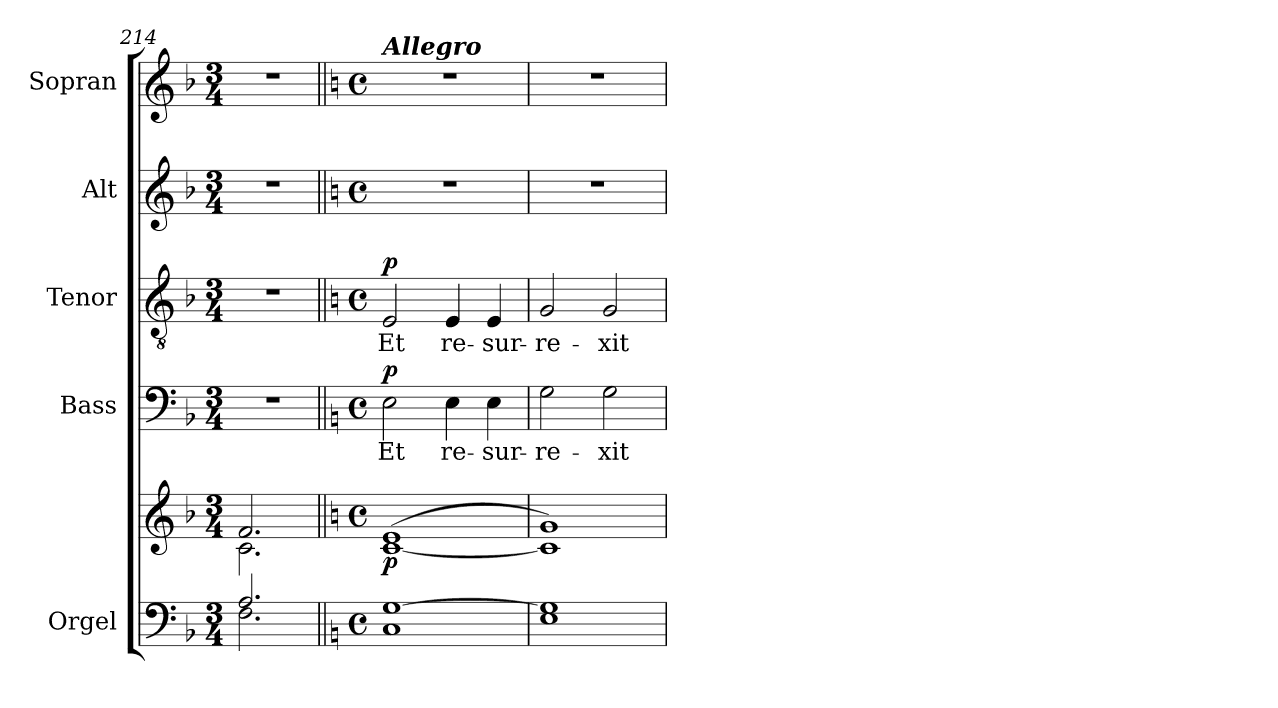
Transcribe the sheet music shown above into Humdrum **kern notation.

**kern	**kern	**dynam	**kern	**text	**dynam	**kern	**text	**dynam	**kern	**kern
*part5	*part5	*part5	*part4	*part4	*part4	*part3	*part3	*part3	*part2	*part1
*staff6	*staff5	*staff5/6	*staff4	*staff4	*staff4	*staff3	*staff3	*staff3	*staff2	*staff1
*I"Orgel	*	*	*I"Bass	*	*	*I"Tenor	*	*	*I"Alt	*I"Sopran
*I'Org.	*	*	*I'B.	*	*	*I'T.	*	*	*I'A.	*I'S.
*clefF4	*clefG2	*	*clefF4	*	*	*clefGv2	*	*	*clefG2	*clefG2
*k[b-]	*k[b-]	*	*k[b-]	*	*	*k[b-]	*	*	*k[b-]	*k[b-]
*F:	*F:	*	*F:	*	*	*F:	*	*	*F:	*F:
*M3/4	*M3/4	*	*M3/4	*	*	*M3/4	*	*	*M3/4	*M3/4
=214	=214	=214	=214	=214	=214	=214	=214	=214	=214	=214
*^	*^	*	*	*	*	*	*	*	*	*
2.A/	2.F\	2.f/	2.c\	.	2.r	.	.	2.r	.	.	2.r	2.r
=215||	=215||	=215||	=215||	=215||	=215||	=215||	=215||	=215||	=215||	=215||	=215||	=215||
*k[]	*	*k[]	*	*	*k[]	*	*	*k[]	*	*	*k[]	*k[]
*C:	*	*C:	*	*	*C:	*	*	*C:	*	*	*C:	*C:
*M4/4	*	*M4/4	*	*	*M4/4	*	*	*M4/4	*	*	*M4/4	*M4/4
*met(c)	*	*met(c)	*	*	*met(c)	*	*	*met(c)	*	*	*met(c)	*met(c)
!	!	!	!	!	!	!	!	!	!	!	!	!LO:TX:a:Bi:t=Allegro
!	!	!	!	!LO:DY:b	!	!LO:LY:b	!LO:DY:a	!	!LO:LY:b	!LO:DY:a	!	!
[>1G	1C	(>1e	[<1c	p	2E\	Et	p	2E/	Et	p	1r	1r
!	!	!	!	!	!	!LO:LY:b	!	!	!LO:LY:b	!	!	!
.	.	.	.	.	4E\	re-	.	4E/	re-	.	.	.
!	!	!	!	!	!	!LO:LY:b	!	!	!LO:LY:b	!	!	!
.	.	.	.	.	4E\	-sur-	.	4E/	-sur-	.	.	.
!!LO:LB:g=z
=216	=216	=216	=216	=216	=216	=216	=216	=216	=216	=216	=216	=216
!	!	!	!	!	!	!LO:LY:b	!	!	!LO:LY:b	!	!	!
1G]	1E	1g)	1c]	.	2G\	-re-	.	2G/	-re-	.	1r	1r
!	!	!	!	!	!	!LO:LY:b	!	!	!LO:LY:b	!	!	!
.	.	.	.	.	2G\	-xit	.	2G/	-xit	.	.	.
*v	*v	*	*	*	*	*	*	*	*	*	*	*
*	*v	*v	*	*	*	*	*	*	*	*	*
=	=	=	=	=	=	=	=	=	=	=
*-	*-	*-	*-	*-	*-	*-	*-	*-	*-	*-
